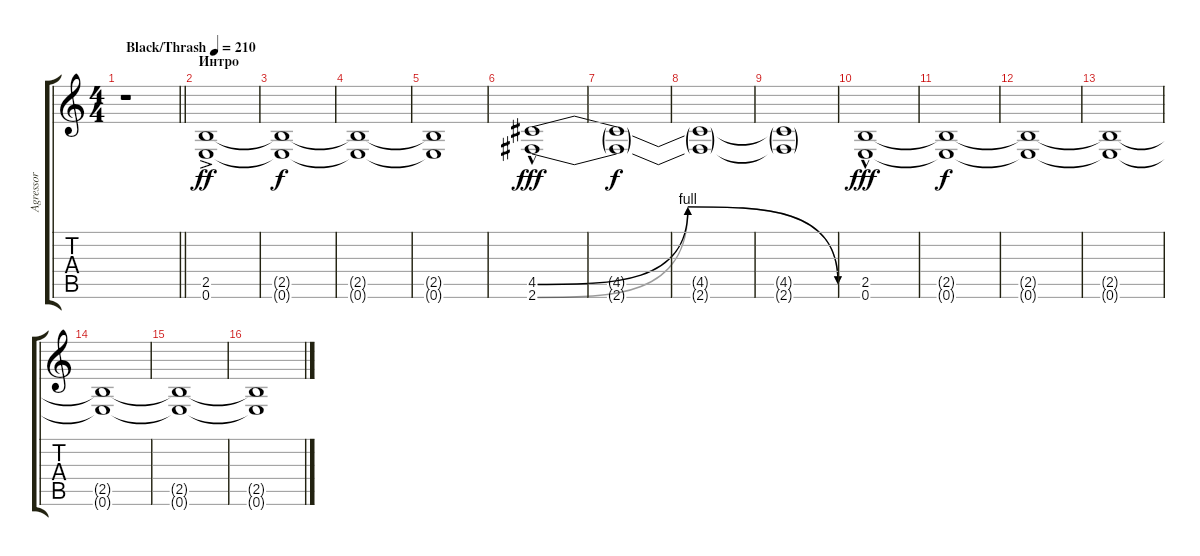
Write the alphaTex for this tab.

\track ("Agressor" "Agressor") {instrument overdrivenguitar}
\staff {score tabs}
\tuning (E4 B3 G3 D3 A2 E2) {hide}
\ts (4 4)
\tempo (210 "Black/Thrash")
\clef g2
\barLineRight lightlight
\ks c
r.1{dy ff instrument overdrivenguitar} |
\section ("" "Интро")
(2.5{ac} 0.6{ac}).1 |
(2.5{t} 0.6{t}).1{dy f} |
(2.5{t} 0.6{t}).1 |
(2.5{t} 0.6{t}).1 |
(4.5{be (bendrelease 0 0 45 4 45 4 60 0) hac} 2.6{be (bendrelease 0 0 45 4 45 4 60 0) hac}).1{dy fff} |
(4.5{t} 2.6{t}).1{dy f} |
(4.5{t} 2.6{t}).1 |
(4.5{t} 2.6{t}).1 |
(2.5{hac} 0.6{hac}).1{dy fff} |
(2.5{t} 0.6{t}).1{dy f} |
(2.5{t} 0.6{t}).1 |
(2.5{t} 0.6{t}).1 |
(2.5{t} 0.6{t}).1 |
(2.5{t} 0.6{t}).1 |
(2.5{t} 0.6{t}).1
